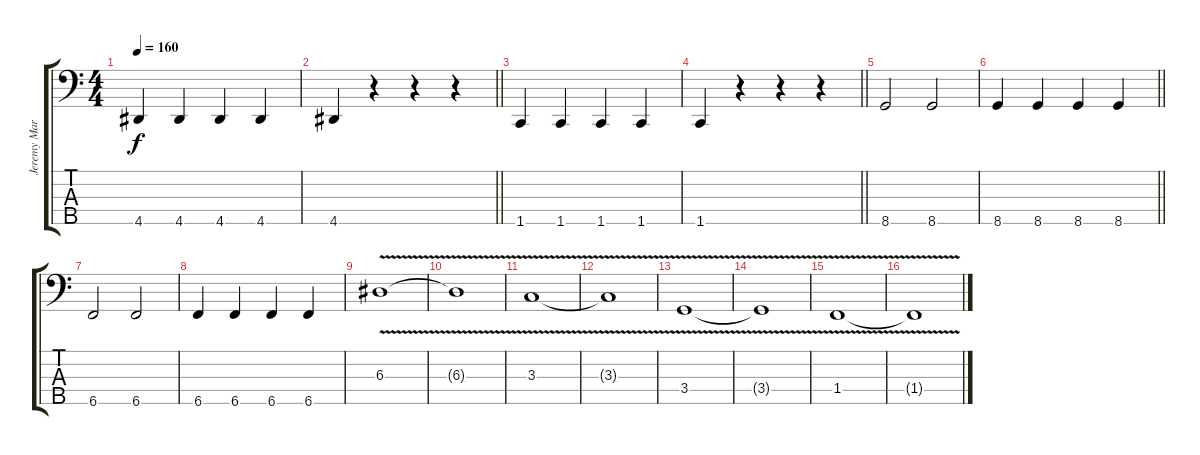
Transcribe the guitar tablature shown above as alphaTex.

\track ("Jeremy Marshall" "Jeremy Mar") {instrument electricbassfinger}
\staff {score tabs}
\tuning (G2 D2 A1 E1 B0) {hide}
\ts (4 4)
\tempo 160
\clef f4
\ks c
4.5.4{dy f} 4.5.4 4.5.4 4.5.4 |
\barLineRight lightlight
4.5.4 r.4 r.4 r.4 |
1.5.4 1.5.4 1.5.4 1.5.4 |
\barLineRight lightlight
1.5.4 r.4 r.4 r.4 |
8.5.2 8.5.2 |
\barLineRight lightlight
8.5.4 8.5.4 8.5.4 8.5.4 |
6.5.2 6.5.2 |
6.5.4 6.5.4 6.5.4 6.5.4 |
6.3{v}.1 |
6.3{t}.1 |
3.3{v}.1 |
3.3{t}.1 |
3.4{v}.1 |
3.4{t}.1 |
1.4{v}.1 |
1.4{t}.1
